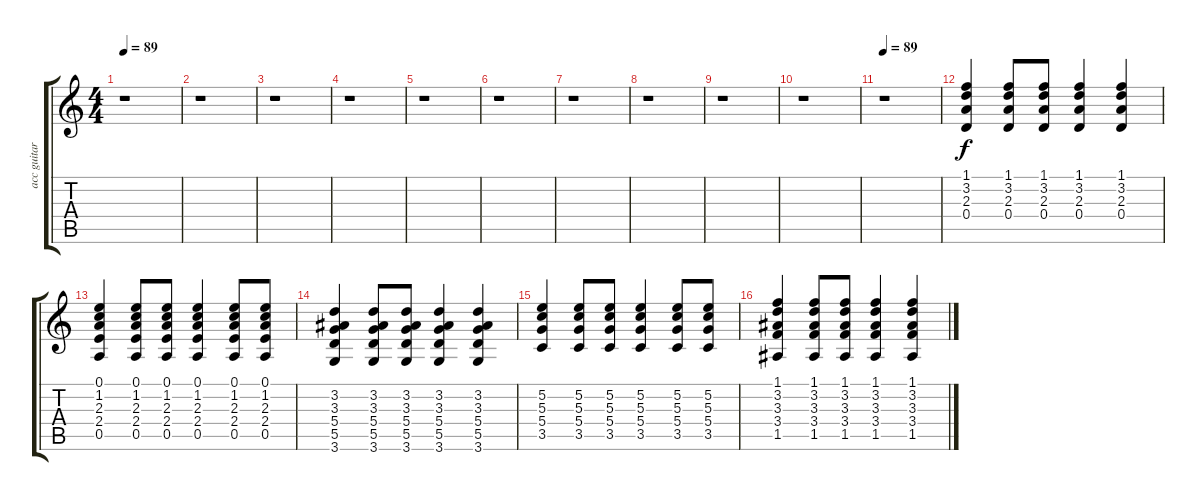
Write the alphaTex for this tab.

\track ("acc guitar" "acc guitar") {instrument acousticguitarsteel}
\staff {score tabs}
\tuning (E4 B3 G3 D3 A2 E2) {hide}
\ts (4 4)
\tempo 89
\clef g2
\ks c
r.1{dy f} |
r.1 |
r.1 |
r.1 |
r.1 |
r.1 |
r.1 |
r.1 |
r.1 |
r.1 |
\tempo 89
r.1 |
(1.1 3.2 2.3 0.4).4 (1.1 3.2 2.3 0.4).8 (1.1 3.2 2.3 0.4).8 (1.1 3.2 2.3 0.4).4 (1.1 3.2 2.3 0.4).4 |
(0.1 1.2 2.3 2.4 0.5).4 (0.1 1.2 2.3 2.4 0.5).8 (0.1 1.2 2.3 2.4 0.5).8 (0.1 1.2 2.3 2.4 0.5).4 (0.1 1.2 2.3 2.4 0.5).8 (0.1 1.2 2.3 2.4 0.5).8 |
(3.2 3.3 5.4 5.5 3.6).4 (3.2 3.3 5.4 5.5 3.6).8 (3.2 3.3 5.4 5.5 3.6).8 (3.2 3.3 5.4 5.5 3.6).4 (3.2 3.3 5.4 5.5 3.6).4 |
(5.2 5.3 5.4 3.5).4 (5.2 5.3 5.4 3.5).8 (5.2 5.3 5.4 3.5).8 (5.2 5.3 5.4 3.5).4 (5.2 5.3 5.4 3.5).8 (5.2 5.3 5.4 3.5).8 |
(1.1 3.2 3.3 3.4 1.5).4 (1.1 3.2 3.3 3.4 1.5).8 (1.1 3.2 3.3 3.4 1.5).8 (1.1 3.2 3.3 3.4 1.5).4 (1.1 3.2 3.3 3.4 1.5).4
